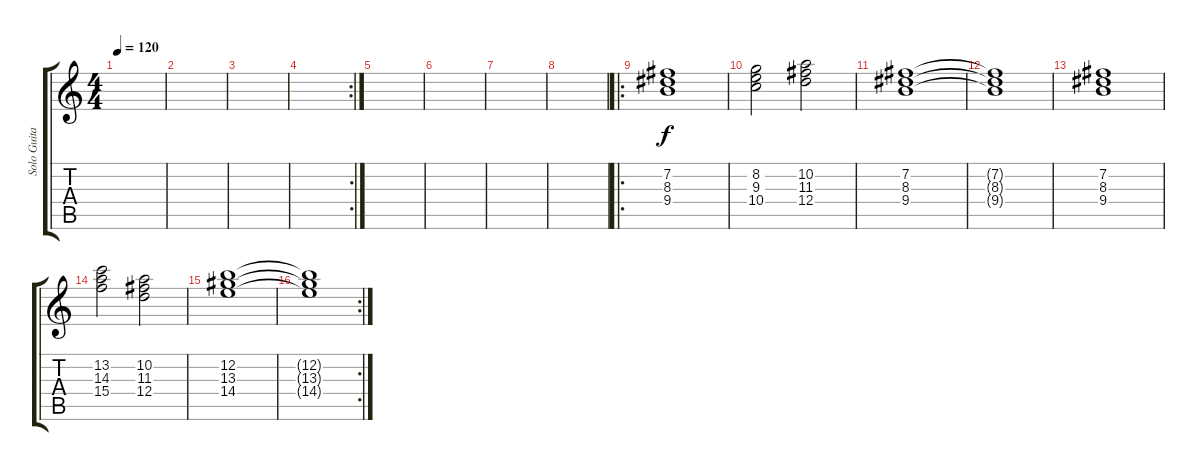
\track ("Solo Guitar" "Solo Guita") {instrument overdrivenguitar}
\staff {score tabs}
\tuning (E4 B3 G3 D3 A2 E2) {hide}
\ts (4 4)
\tempo 120
\clef g2
\ks c
|
|
|
\rc 2
|
|
|
|
|
\ro
(7.2 8.3 9.4).1 |
(8.2 9.3 10.4).2 (10.2 11.3 12.4).2 |
(7.2 8.3 9.4).1 |
(7.2{t} 8.3{t} 9.4{t}).1 |
(7.2 8.3 9.4).1 |
(13.2 14.3 15.4).2 (10.2 11.3 12.4).2 |
(12.2 13.3 14.4).1 |
\rc 2
(12.2{t} 13.3{t} 14.4{t}).1
